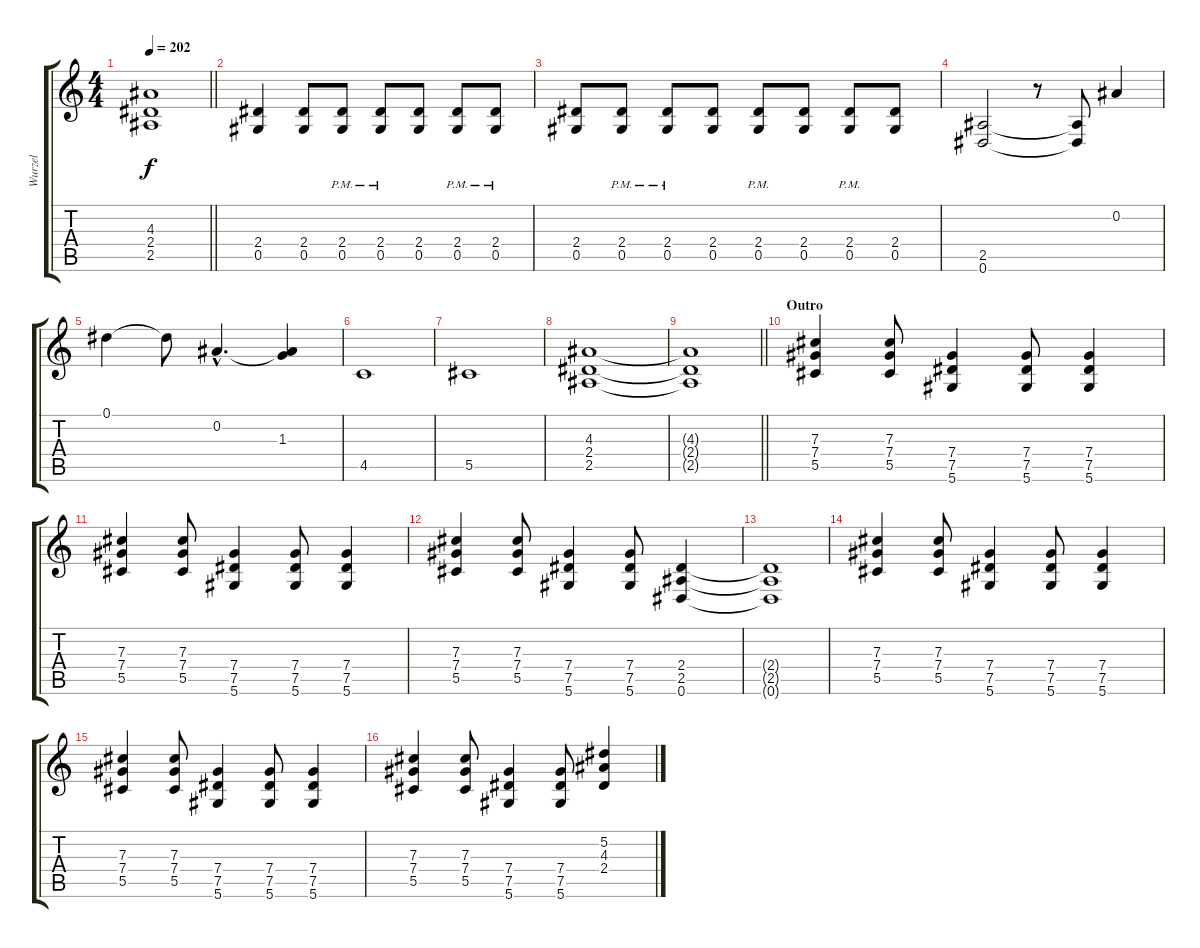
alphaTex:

\track ("Wurzel" "Wurzel") {instrument distortionguitar}
\staff {score tabs}
\tuning (Eb4 Bb3 Gb3 Db3 Ab2 Eb2) {hide}
\ts (4 4)
\tempo 202
\clef g2
\barLineRight lightlight
\ks c
(4.3{t} 2.4{t} 2.5{t}).1{dy f} |
(2.4 0.5).4 (2.4 0.5).8 (2.4{pm} 0.5{pm}).8 (2.4{pm} 0.5{pm}).8 (2.4 0.5).8 (2.4{pm} 0.5{pm}).8 (2.4{pm} 0.5{pm}).8 |
(2.4 0.5).8 (2.4{pm} 0.5{pm}).8 (2.4{pm} 0.5{pm}).8 (2.4 0.5).8 (2.4{pm} 0.5{pm}).8 (2.4 0.5).8 (2.4{pm} 0.5{pm}).8 (2.4 0.5).8 |
(2.5 0.6).2 r.8 (2.5{t} 0.6{t}).8 0.2.4 |
0.1.4 0.1{t}.8 0.2{hac}.4{d} (0.2{t} 1.3).4 |
4.5.1 |
5.5.1 |
(4.3 2.4 2.5).1 |
\barLineRight lightlight
(4.3{t} 2.4{t} 2.5{t}).1 |
\section ("" "Outro")
(7.3 7.4 5.5).4 (7.3 7.4 5.5).8 (7.4 7.5 5.6).4 (7.4 7.5 5.6).8 (7.4 7.5 5.6).4 |
(7.3 7.4 5.5).4 (7.3 7.4 5.5).8 (7.4 7.5 5.6).4 (7.4 7.5 5.6).8 (7.4 7.5 5.6).4 |
(7.3 7.4 5.5).4 (7.3 7.4 5.5).8 (7.4 7.5 5.6).4 (7.4 7.5 5.6).8 (2.4 2.5 0.6).4 |
(2.4{t} 2.5{t} 0.6{t}).1 |
(7.3 7.4 5.5).4 (7.3 7.4 5.5).8 (7.4 7.5 5.6).4 (7.4 7.5 5.6).8 (7.4 7.5 5.6).4 |
(7.3 7.4 5.5).4 (7.3 7.4 5.5).8 (7.4 7.5 5.6).4 (7.4 7.5 5.6).8 (7.4 7.5 5.6).4 |
(7.3 7.4 5.5).4 (7.3 7.4 5.5).8 (7.4 7.5 5.6).4 (7.4 7.5 5.6).8 (5.2 4.3 2.4).4
